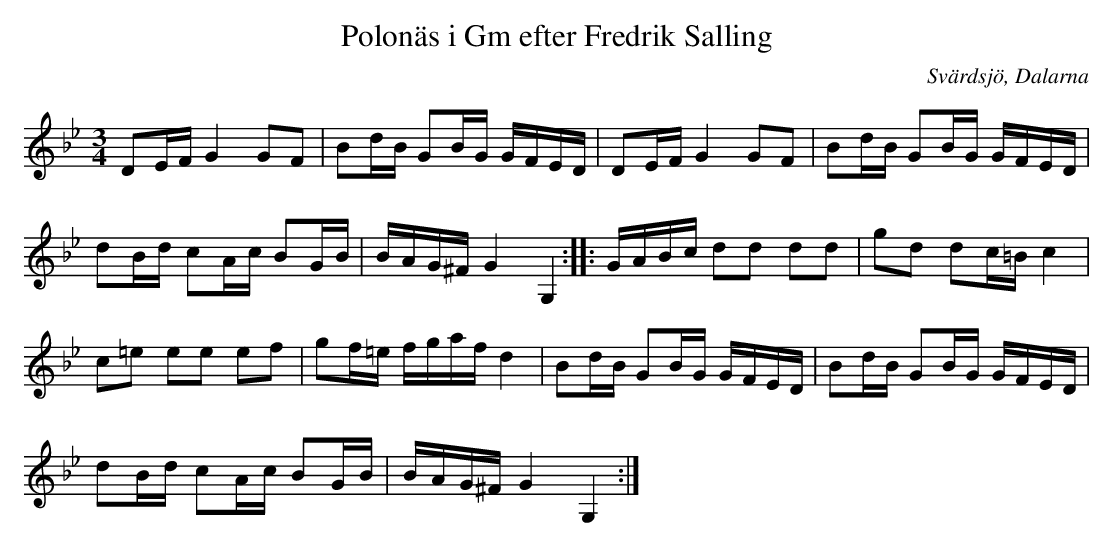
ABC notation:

X:1
T:Polonäs i Gm efter Fredrik Salling
O:Svärdsjö, Dalarna
M:3/4
L:1/8
K:Gm
DE/F/ G2 GF | Bd/B/ GB/G/ G/F/E/D/ | DE/F/ G2 GF | Bd/B/ GB/G/ G/F/E/D/ |
dB/d/ cA/c/ BG/B/ | B/A/G/^F/ G2 G,2 :: G/A/B/c/ dd dd | gd dc/=B/ c2 |
c=e ee ef | gf/=e/ f/g/a/f/ d2 | Bd/B/ GB/G/ G/F/E/D/ |  Bd/B/ GB/G/ G/F/E/D/ |
dB/d/ cA/c/ BG/B/ | B/A/G/^F/ G2 G,2 :|
